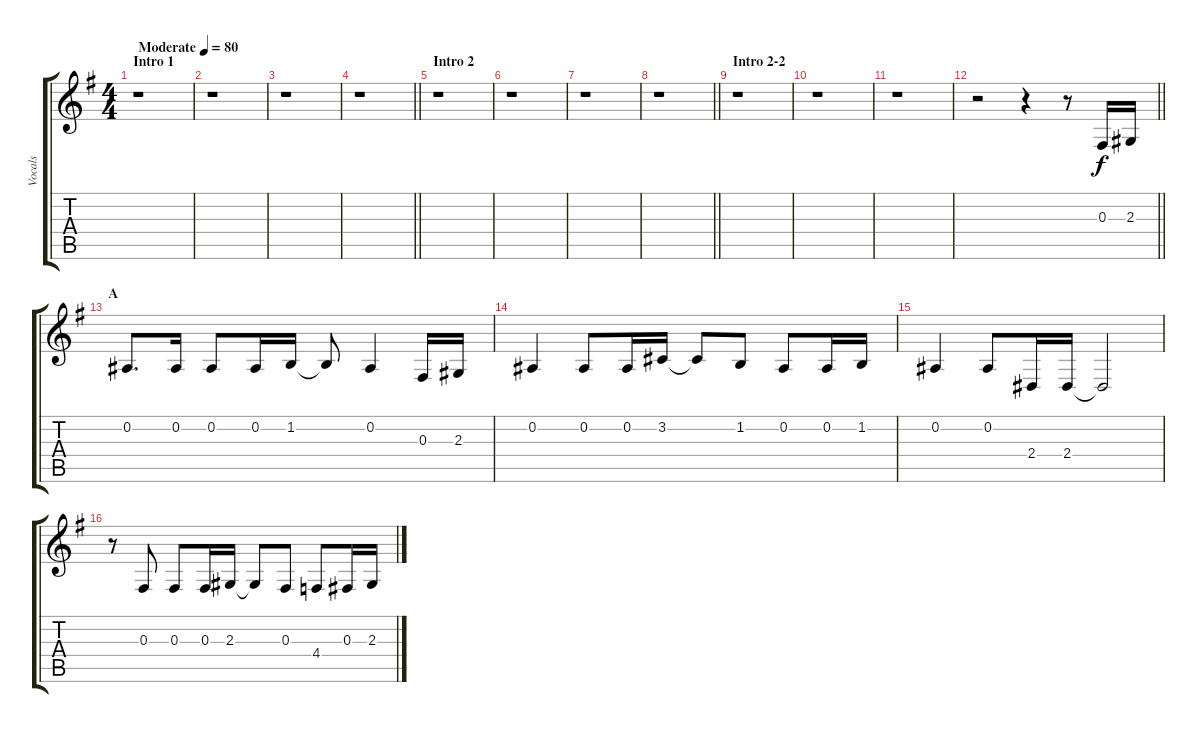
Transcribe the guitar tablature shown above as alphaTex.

\track ("Vocals" "Vocals") {instrument voiceoohs}
\staff {score tabs}
\tuning (Eb4 Bb3 Gb3 Db3 Ab2 Eb2) {hide}
\ts (4 4)
\section ("" "Intro 1")
\tempo (80 "Moderate")
\clef g2
\ks g
r.1{dy f instrument voiceoohs} |
r.1 |
r.1 |
\barLineRight lightlight
r.1 |
\section ("" "Intro 2")
r.1 |
r.1 |
r.1 |
\barLineRight lightlight
r.1 |
\section ("" "Intro 2-2")
r.1 |
r.1 |
r.1 |
\barLineRight lightlight
r.2 r.4 r.8 0.3.16 2.3.16 |
\section ("" "A")
0.2.8{d} 0.2.16 0.2.8 0.2.16 1.2.16 1.2{t}.8 0.2.4 0.3.16 2.3.16 |
0.2.4 0.2.8 0.2.16 3.2.16 3.2{t}.8 1.2.8 0.2.8 0.2.16 1.2.16 |
0.2.4 0.2.8 2.4.16 2.4.16 2.4{t}.2 |
r.8 0.3.8 0.3.8 0.3.16 2.3.16 2.3{t}.8 0.3.8 4.4.8 0.3.16 2.3.16
